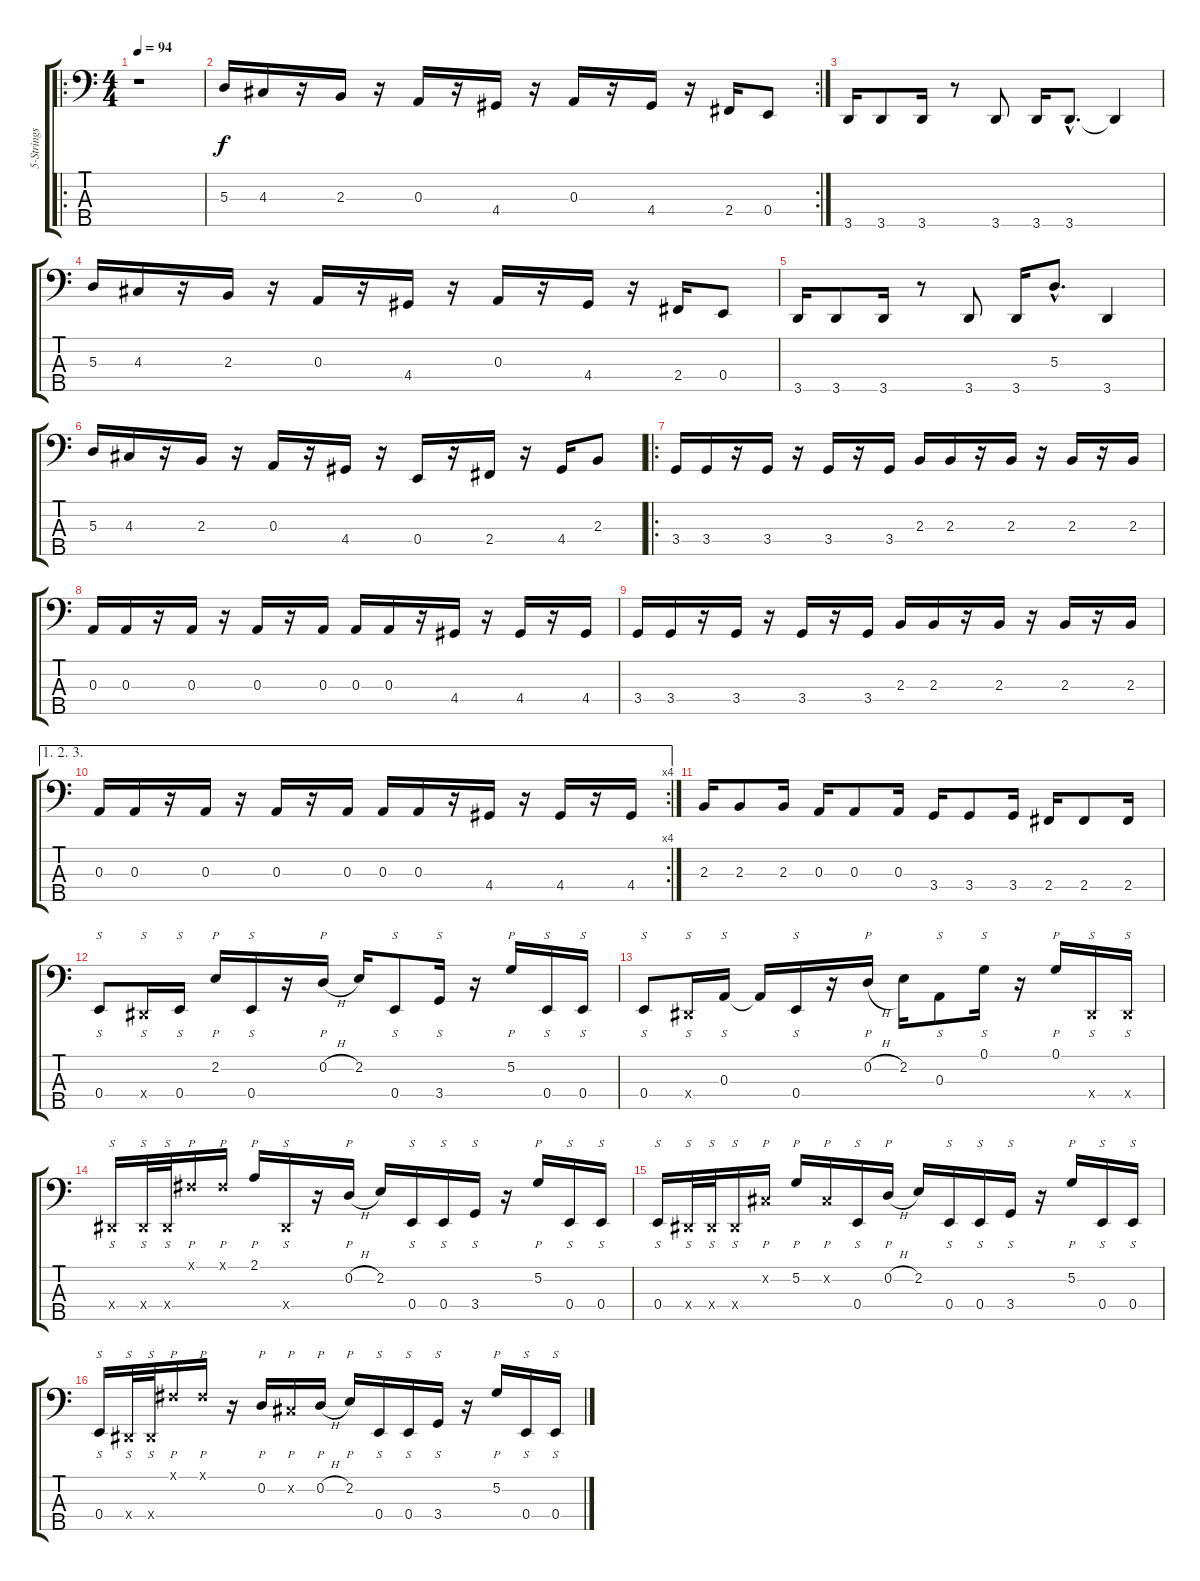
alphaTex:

\track ("5-Strings Bass" "5-Strings ") {instrument slapbass1}
\staff {score tabs}
\tuning (G2 D2 A1 E1 B0) {hide}
\ro
\ts (4 4)
\tempo 94
\clef f4
\ks c
r.1{dy f instrument slapbass1} |
\rc 2
5.3.16 4.3.16 r.16 2.3.16 r.16 0.3.16 r.16 4.4.16 r.16 0.3.16 r.16 4.4.16 r.16 2.4.16 0.4.8 |
3.5.16 3.5.8 3.5.16 r.8 3.5.8 3.5.16 3.5{hac}.8{d} 3.5{t}.4 |
5.3.16 4.3.16 r.16 2.3.16 r.16 0.3.16 r.16 4.4.16 r.16 0.3.16 r.16 4.4.16 r.16 2.4.16 0.4.8 |
3.5.16 3.5.8 3.5.16 r.8 3.5.8 3.5.16 5.3{hac}.8{d} 3.5.4 |
5.3.16 4.3.16 r.16 2.3.16 r.16 0.3.16 r.16 4.4.16 r.16 0.4.16 r.16 2.4.16 r.16 4.4.16 2.3.8 |
\ro
3.4.16 3.4.16 r.16 3.4.16 r.16 3.4.16 r.16 3.4.16 2.3.16 2.3.16 r.16 2.3.16 r.16 2.3.16 r.16 2.3.16 |
0.3.16 0.3.16 r.16 0.3.16 r.16 0.3.16 r.16 0.3.16 0.3.16 0.3.16 r.16 4.4.16 r.16 4.4.16 r.16 4.4.16 |
3.4.16 3.4.16 r.16 3.4.16 r.16 3.4.16 r.16 3.4.16 2.3.16 2.3.16 r.16 2.3.16 r.16 2.3.16 r.16 2.3.16 |
\ae (1 2 3)
\rc 4
0.3.16 0.3.16 r.16 0.3.16 r.16 0.3.16 r.16 0.3.16 0.3.16 0.3.16 r.16 4.4.16 r.16 4.4.16 r.16 4.4.16 |
2.3.16 2.3.8 2.3.16 0.3.16 0.3.8 0.3.16 3.4.16 3.4.8 3.4.16 2.4.16 2.4.8 2.4.16 |
0.4.8{s} -1.4{x}.16{s} 0.4.16{s} 2.2.16{p} 0.4.16{s} r.16 0.2{h}.16{p} 2.2.16 0.4.8{s} 3.4.16{s} r.16 5.2.16{p} 0.4.16{s} 0.4.16{s} |
0.4.8{s} -1.4{x}.16{s} 0.3.16{s} 0.3{t}.16 0.4.16{s} r.16 0.2{h}.16{p} 2.2.16 0.3.8{s} 0.1.16{s} r.16 0.1.16{p} -1.4{x}.16{s} -1.4{x}.16{s} |
-1.4{x}.16{s} -1.4{x}.32{s} -1.4{x}.32{s} -1.1{x}.16{p} -1.1{x}.16{p} 2.1.16{p} -1.4{x}.16{s} r.16 0.2{h}.16{p} 2.2.16 0.4.16{s} 0.4.16{s} 3.4.16{s} r.16 5.2.16{p} 0.4.16{s} 0.4.16{s} |
0.4.16{s} -1.4{x}.32{s} -1.4{x}.32{s} -1.4{x}.16{s} -1.2{x}.16{p} 5.2.16{p} -1.2{x}.16{p} 0.4.16{s} 0.2{h}.16{p} 2.2.16 0.4.16{s} 0.4.16{s} 3.4.16{s} r.16 5.2.16{p} 0.4.16{s} 0.4.16{s} |
0.4.16{s} -1.4{x}.32{s} -1.4{x}.32{s} -1.1{x}.16{p} -1.1{x}.16{p} r.16 0.2.16{p} -1.2{x}.16{p} 0.2{h}.16{p} 2.2.16{p} 0.4.16{s} 0.4.16{s} 3.4.16{s} r.16 5.2.16{p} 0.4.16{s} 0.4.16{s}
